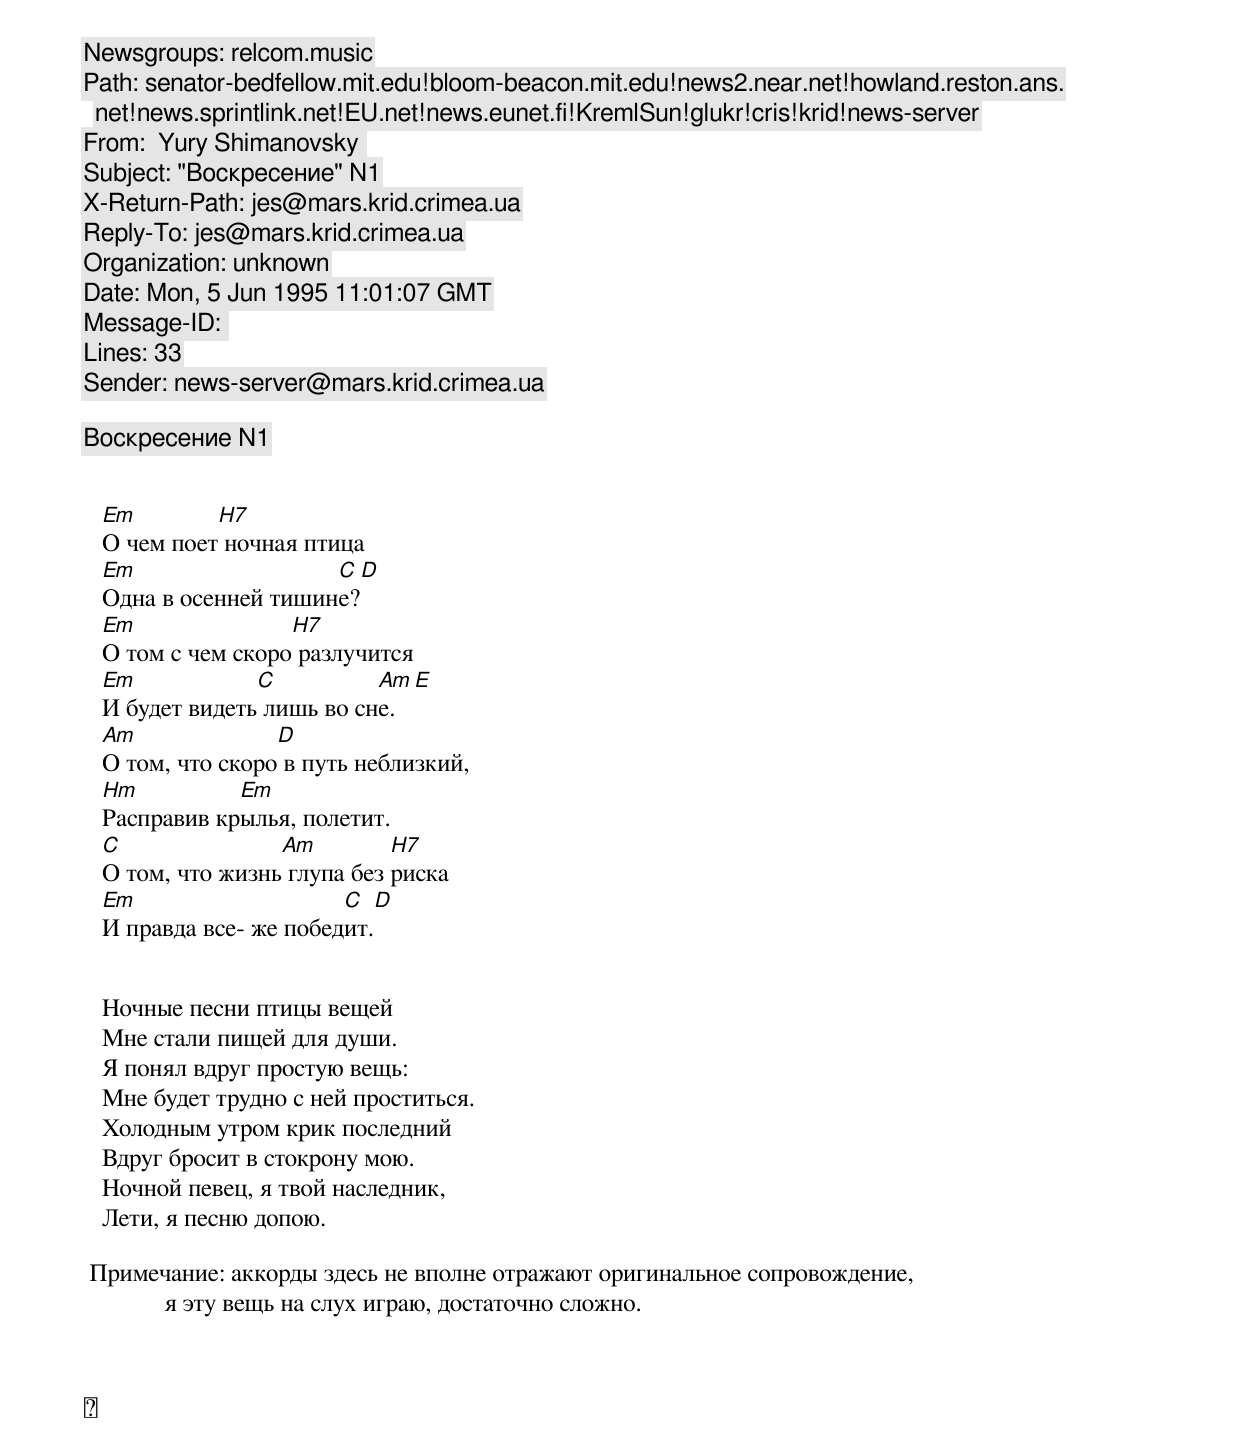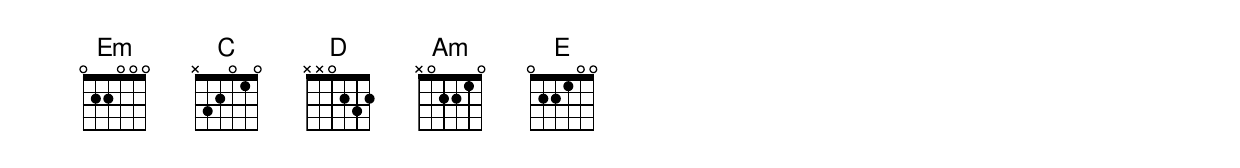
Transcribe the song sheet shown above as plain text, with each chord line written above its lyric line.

Article: 1477 of relcom.music
Newsgroups: relcom.music
Path: senator-bedfellow.mit.edu!bloom-beacon.mit.edu!news2.near.net!howland.reston.ans.net!news.sprintlink.net!EU.net!news.eunet.fi!KremlSun!glukr!cris!krid!news-server
From:  Yury Shimanovsky <jes@mars.krid.crimea.ua>
Subject: "Воскресение" N1
X-Return-Path: jes@mars.krid.crimea.ua
Reply-To: jes@mars.krid.crimea.ua
Organization: unknown
Date: Mon, 5 Jun 1995 11:01:07 GMT
Message-ID: <199506051101.AA26513@mars.krid.crimea.ua>
Lines: 33
Sender: news-server@mars.krid.crimea.ua

Воскресение N1


   Em        H7
   О чем поет ночная птица
   Em                  C  D
   Одна в осенней тишине?
   Em               H7
   О том с чем скоро разлучится
   Em            C          Am E
   И будет видеть лишь во сне.
   Am              D
   О том, что скоро в путь неблизкий,
   Hm          Em
   Расправив крылья, полетит.
   C               Am         H7
   О том, что жизнь глупа без риска
   Em                    C  D
   И правда все- же победит.


   Ночные песни птицы вещей
   Мне стали пищей для души.
   Я понял вдруг простую вещь:
   Мне будет трудно с ней проститься.
   Холодным утром крик последний
   Вдруг бросит в стокрону мою.
   Ночной певец, я твой наследник,
   Лети, я песню допою.

 Примечание: аккорды здесь не вполне отражают оригинальное сопровождение,
             я эту вещь на слух играю, достаточно сложно.




